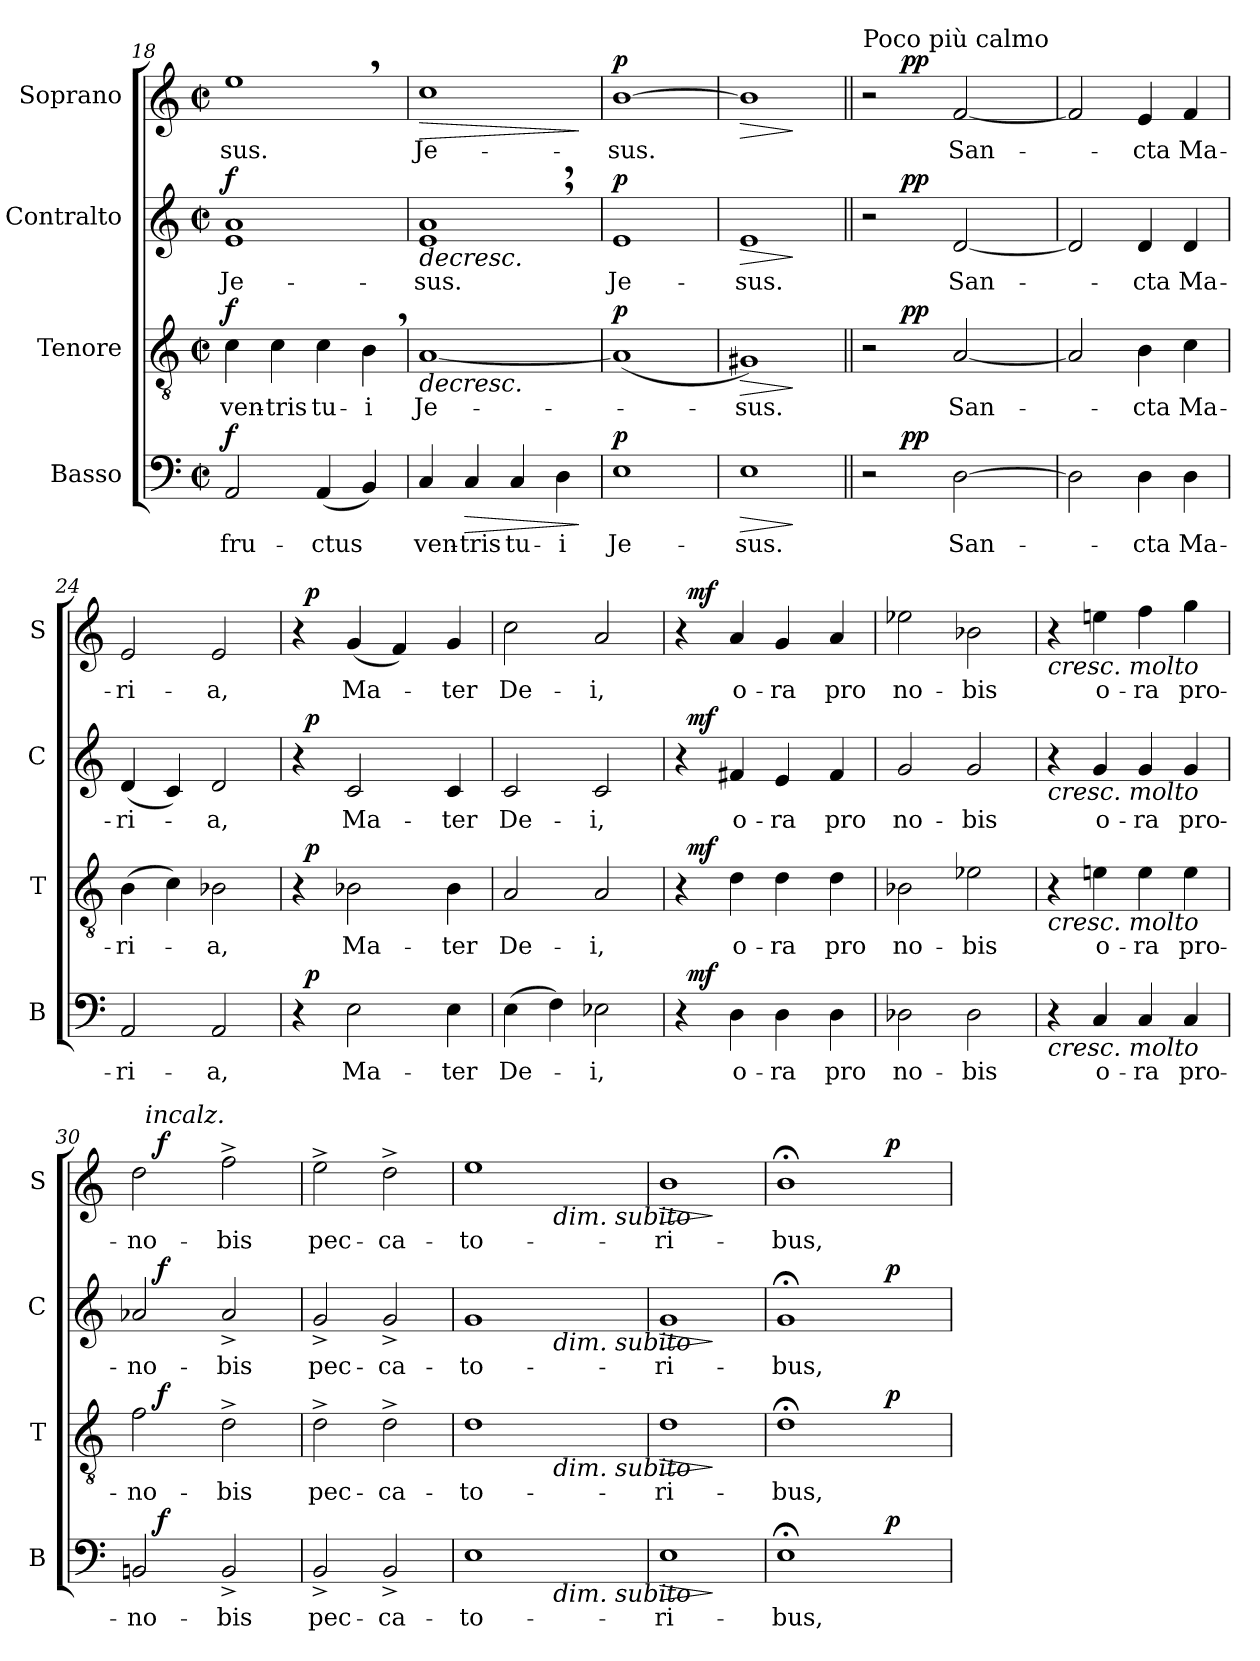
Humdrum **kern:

**kern	**text	**dynam	**kern	**text	**dynam	**kern	**text	**dynam	**kern	**text	**dynam
*part4	*part4	*part4	*part3	*part3	*part3	*part2	*part2	*part2	*part1	*part1	*part1
*staff4	*staff4	*staff4	*staff3	*staff3	*staff3	*staff2	*staff2	*staff2	*staff1	*staff1	*staff1
*I"Basso	*	*	*I"Tenore	*	*	*I"Contralto	*	*	*I"Soprano	*	*
*I'B	*	*	*I'T	*	*	*I'C	*	*	*I'S	*	*
*clefF4	*	*	*clefGv2	*	*	*clefG2	*	*	*clefG2	*	*
*k[]	*	*	*k[]	*	*	*k[]	*	*	*k[]	*	*
*C:	*	*	*C:	*	*	*C:	*	*	*C:	*	*
*M2/2	*	*	*M2/2	*	*	*M2/2	*	*	*M2/2	*	*
*met(c|)	*	*	*met(c|)	*	*	*met(c|)	*	*	*met(c|)	*	*
=18	=18	=18	=18	=18	=18	=18	=18	=18	=18	=18	=18
!	!	!LO:DY:b	!	!	!LO:DY:b	!	!	!LO:DY:b	!	!	!
2AA/	fru-	f	4c\	ven-	f	1e 1a	Je-	f	1ee,>	-sus.	.
.	.	.	4c\	-tris	.	.	.	.	.	.	.
(4AA/	-ctus	.	4c\	tu-	.	.	.	.	.	.	.
4BB/)	.	.	4B,>\	-i	.	.	.	.	.	.	.
=19	=19	=19	=19	=19	=19	=19	=19	=19	=19	=19	=19
!	!	!	!	!	!LO:HP:b	!	!	!LO:HP:b	!	!	!LO:HP:b
4C/	ven-	.	[1A	Je-	>	1e,> 1a,>	-sus.	>	1cc	Je-	>
!	!	!LO:HP:b	!	!	!	!	!	!	!	!	!
4C/	-tris	>	.	.	.	.	.	.	.	.	.
4C/	tu-	.	.	.	.	.	.	.	.	.	.
4D\	-i	.	.	.	.	.	.	.	.	.	.
.	.	]	.	.	.	.	.	.	.	.	]
!!LO:LB:g=z
=20	=20	=20	=20	=20	=20	=20	=20	=20	=20	=20	=20
!	!	!LO:DY:b	!	!	!LO:DY:b	!	!	!LO:DY:b	!	!	!LO:DY:b
1E	Je-	p	(1A]	.	p	1e	Je-	p	[1b	-sus.	p
.	.	.	.	.	]	.	.	]	.	.	.
=21	=21	=21	=21	=21	=21	=21	=21	=21	=21	=21	=21
!	!	!LO:HP:b	!	!	!LO:HP:b	!	!	!LO:HP:b	!	!	!LO:HP:b
1E	-sus.	>	1G#X)	-sus.	>	1e	-sus.	>	1b]	.	>
.	.	]	.	.	]	.	.	]	.	.	]
=22||	=22||	=22||	=22||	=22||	=22||	=22||	=22||	=22||	=22||	=22||	=22||
*^	*	*	*^	*	*	*^	*	*	*^	*	*
!	!	!	!	!	!	!	!	!	!	!	!	!LO:TX:a:t=Poco più calmo	!	!	!
2r	8.ryy	.	.	2r	8.ryy	.	.	2r	8.ryy	.	.	2r	8.ryy	.	.
!	!	!	!LO:DY:b	!	!	!	!LO:DY:b	!	!	!	!LO:DY:b	!	!	!	!LO:DY:b
.	2ryy	.	pp	.	2ryy	.	pp	.	2ryy	.	pp	.	2ryy	.	pp
[2D\	.	San-	.	[2A/	.	San-	.	[2d/	.	San-	.	[2f/	.	San-	.
.	4ryy	.	.	.	4ryy	.	.	.	4ryy	.	.	.	4ryy	.	.
.	16ryy	.	.	.	16ryy	.	.	.	16ryy	.	.	.	16ryy	.	.
*v	*v	*	*	*	*	*	*	*v	*v	*	*	*v	*v	*	*
*	*	*	*v	*v	*	*	*	*	*	*	*	*
=23	=23	=23	=23	=23	=23	=23	=23	=23	=23	=23	=23
2D\]	.	.	2A/]	.	.	2d/]	.	.	2f/]	.	.
4D\	-cta	.	4B\	-cta	.	4d/	-cta	.	4e/	-cta	.
4D\	Ma-	.	4c\	Ma-	.	4d/	Ma-	.	4f/	Ma-	.
=24	=24	=24	=24	=24	=24	=24	=24	=24	=24	=24	=24
2AA/	-ri-	.	(4B\	-ri-	.	(4d/	-ri-	.	2e/	-ri-	.
.	.	.	4c\)	.	.	4c/)	.	.	.	.	.
2AA/	-a,	.	2B-X\	-a,	.	2d/	-a,	.	2e/	-a,	.
!!LO:PB:g=z
=25	=25	=25	=25	=25	=25	=25	=25	=25	=25	=25	=25
*^	*	*	*^	*	*	*^	*	*	*^	*	*
4r	32ryy	.	.	4r	32ryy	.	.	4r	32ryy	.	.	4r	32ryy	.	.
!	!	!	!LO:DY:b	!	!	!	!LO:DY:b	!	!	!	!LO:DY:b	!	!	!	!LO:DY:b
.	2ryy	.	p	.	2ryy	.	p	.	2ryy	.	p	.	2ryy	.	p
2E\	.	Ma-	.	2B-X\	.	Ma-	.	2c/	.	Ma-	.	(4g/	.	Ma-	.
.	.	.	.	.	.	.	.	.	.	.	.	4f/)	.	.	.
.	4...ryy	.	.	.	4...ryy	.	.	.	4...ryy	.	.	.	4...ryy	.	.
4E\	.	-ter	.	4B-\	.	-ter	.	4c/	.	-ter	.	4g/	.	-ter	.
*v	*v	*	*	*	*	*	*	*v	*v	*	*	*v	*v	*	*
*	*	*	*v	*v	*	*	*	*	*	*	*	*
=26	=26	=26	=26	=26	=26	=26	=26	=26	=26	=26	=26
(4E\	De-	.	2A/	De-	.	2c/	De-	.	2cc\	De-	.
4F\)	.	.	.	.	.	.	.	.	.	.	.
2E-X\	-i,	.	2A/	-i,	.	2c/	-i,	.	2a/	-i,	.
=27	=27	=27	=27	=27	=27	=27	=27	=27	=27	=27	=27
*^	*	*	*^	*	*	*^	*	*	*^	*	*
4r	32ryy	.	.	4r	32ryy	.	.	4r	32ryy	.	.	4r	32ryy	.	.
!	!	!	!LO:DY:b	!	!	!	!LO:DY:b	!	!	!	!LO:DY:b	!	!	!	!LO:DY:b
.	2ryy	.	mf	.	2ryy	.	mf	.	2ryy	.	mf	.	2ryy	.	mf
4D\	.	o-	.	4d\	.	o-	.	4f#X/	.	o-	.	4a/	.	o-	.
4D\	.	-ra	.	4d\	.	-ra	.	4e/	.	-ra	.	4g/	.	-ra	.
.	4...ryy	.	.	.	4...ryy	.	.	.	4...ryy	.	.	.	4...ryy	.	.
4D\	.	pro	.	4d\	.	pro	.	4f#/	.	pro	.	4a/	.	pro	.
*v	*v	*	*	*	*	*	*	*v	*v	*	*	*v	*v	*	*
*	*	*	*v	*v	*	*	*	*	*	*	*	*
=28	=28	=28	=28	=28	=28	=28	=28	=28	=28	=28	=28
2D-X\	no-	.	2B-X\	no-	.	2g/	no-	.	2ee-X\	no-	.
2D-\	-bis	.	2e-X\	-bis	.	2g/	-bis	.	2b-X\	-bis	.
=29	=29	=29	=29	=29	=29	=29	=29	=29	=29	=29	=29
!	!	!	!	!	!	!	!	!	!LO:TX:b:i:t=cresc. molto	!	!
!	!	!	!	!	!	!LO:TX:b:i:t=cresc. molto	!	!	!	!	!
!	!	!	!LO:TX:b:i:t=cresc. molto	!	!	!	!	!	!	!	!
!LO:TX:b:i:t=cresc. molto	!	!	!	!	!	!	!	!	!	!	!
4r	.	.	4r	.	.	4r	.	.	4r	.	.
4C/	o-	.	4en\	o-	.	4g/	o-	.	4een\	o-	.
4C/	-ra	.	4e\	-ra	.	4g/	-ra	.	4ff\	-ra	.
4C/	pro-	.	4e\	pro-	.	4g/	pro-	.	4gg\	pro-	.
!!LO:LB:g=z
=30	=30	=30	=30	=30	=30	=30	=30	=30	=30	=30	=30
*^	*	*	*^	*	*	*^	*	*	*^	*	*
*	*	*	*	*	*	*	*	*	*	*	*	*	*^	*	*
2BBn/	16ryy	-no-	.	2f\	16ryy	-no-	.	2a-X/	16ryy	-no-	.	2dd\	16ryy	32ryy	-no-	.
!	!	!	!	!	!	!	!	!	!	!	!	!	!	!LO:TX:a:i:t=incalz.	!	!
.	.	.	.	.	.	.	.	.	.	.	.	.	.	2ryy	.	.
!	!	!	!LO:DY:b	!	!	!	!LO:DY:b	!	!	!	!LO:DY:b	!	!	!	!	!LO:DY:b
.	2...ryy	.	f	.	2...ryy	.	f	.	2...ryy	.	f	.	2...ryy	.	.	f
2BB^</	.	-bis	.	2d^>\	.	-bis	.	2a-^</	.	-bis	.	2ff^>\	.	.	-bis	.
.	.	.	.	.	.	.	.	.	.	.	.	.	.	4...ryy	.	.
*v	*v	*	*	*	*	*	*	*v	*v	*	*	*v	*v	*v	*	*
*	*	*	*v	*v	*	*	*	*	*	*	*	*
=31	=31	=31	=31	=31	=31	=31	=31	=31	=31	=31	=31
2BB^</	pec-	.	2d^>\	pec-	.	2g^</	pec-	.	2ee^>\	pec-	.
2BB^</	-ca-	.	2d^>\	-ca-	.	2g^</	-ca-	.	2dd^>\	-ca-	.
=32	=32	=32	=32	=32	=32	=32	=32	=32	=32	=32	=32
*^	*	*	*^	*	*	*^	*	*	*^	*	*
1E	4ryy	-to-	.	1d	4ryy	-to-	.	1g	4ryy	-to-	.	1ee	4ryy	-to-	.
.	8ryy	.	.	.	8ryy	.	.	.	8ryy	.	.	.	8ryy	.	.
.	32ryy	.	.	.	32ryy	.	.	.	32ryy	.	.	.	32ryy	.	.
!	!	!	!	!	!	!	!	!	!	!	!	!	!LO:TX:b:i:t=dim. subito	!	!
!	!	!	!	!	!	!	!	!	!LO:TX:b:i:t=dim. subito	!	!	!	!	!	!
!	!	!	!	!	!LO:TX:b:i:t=dim. subito	!	!	!	!	!	!	!	!	!	!
!	!LO:TX:b:i:t=dim. subito	!	!	!	!	!	!	!	!	!	!	!	!	!	!
.	2ryy	.	.	.	2ryy	.	.	.	2ryy	.	.	.	2ryy	.	.
.	16.ryy	.	.	.	16.ryy	.	.	.	16.ryy	.	.	.	16.ryy	.	.
=33	=33	=33	=33	=33	=33	=33	=33	=33	=33	=33	=33	=33	=33	=33	=33
!	!	!	!	!	!	!	!	!	!	!	!	!LO:TX:a:i:t=rimett. il tempo	!	!	!
!	!	!	!LO:HP:b	!	!	!	!LO:HP:b	!	!	!	!LO:HP:b	!	!	!	!LO:HP:b
*v	*v	*	*	*	*	*	*	*v	*v	*	*	*v	*v	*	*
*	*	*	*v	*v	*	*	*	*	*	*	*	*
1E	-ri-	>	1d	-ri-	>	1g	-ri-	>	1b	-ri-	>
.	.	]	.	.	]	.	.	]	.	.	]
=34	=34	=34	=34	=34	=34	=34	=34	=34	=34	=34	=34
*^	*	*	*^	*	*	*^	*	*	*^	*	*
1E;<	2ryy	-bus,	.	1d;<	2ryy	-bus,	.	1g;	2ryy	-bus,	.	1b;<	2ryy	-bus,	.
.	8.ryy	.	.	.	8.ryy	.	.	.	8.ryy	.	.	.	8.ryy	.	.
!	!	!	!LO:DY:b	!	!	!	!LO:DY:b	!	!	!	!LO:DY:b	!	!	!	!LO:DY:b
.	4ryy	.	p	.	4ryy	.	p	.	4ryy	.	p	.	4ryy	.	p
.	16ryy	.	.	.	16ryy	.	.	.	16ryy	.	.	.	16ryy	.	.
*v	*v	*	*	*	*	*	*	*v	*v	*	*	*v	*v	*	*
*	*	*	*v	*v	*	*	*	*	*	*	*	*
=	=	=	=	=	=	=	=	=	=	=	=
*-	*-	*-	*-	*-	*-	*-	*-	*-	*-	*-	*-
